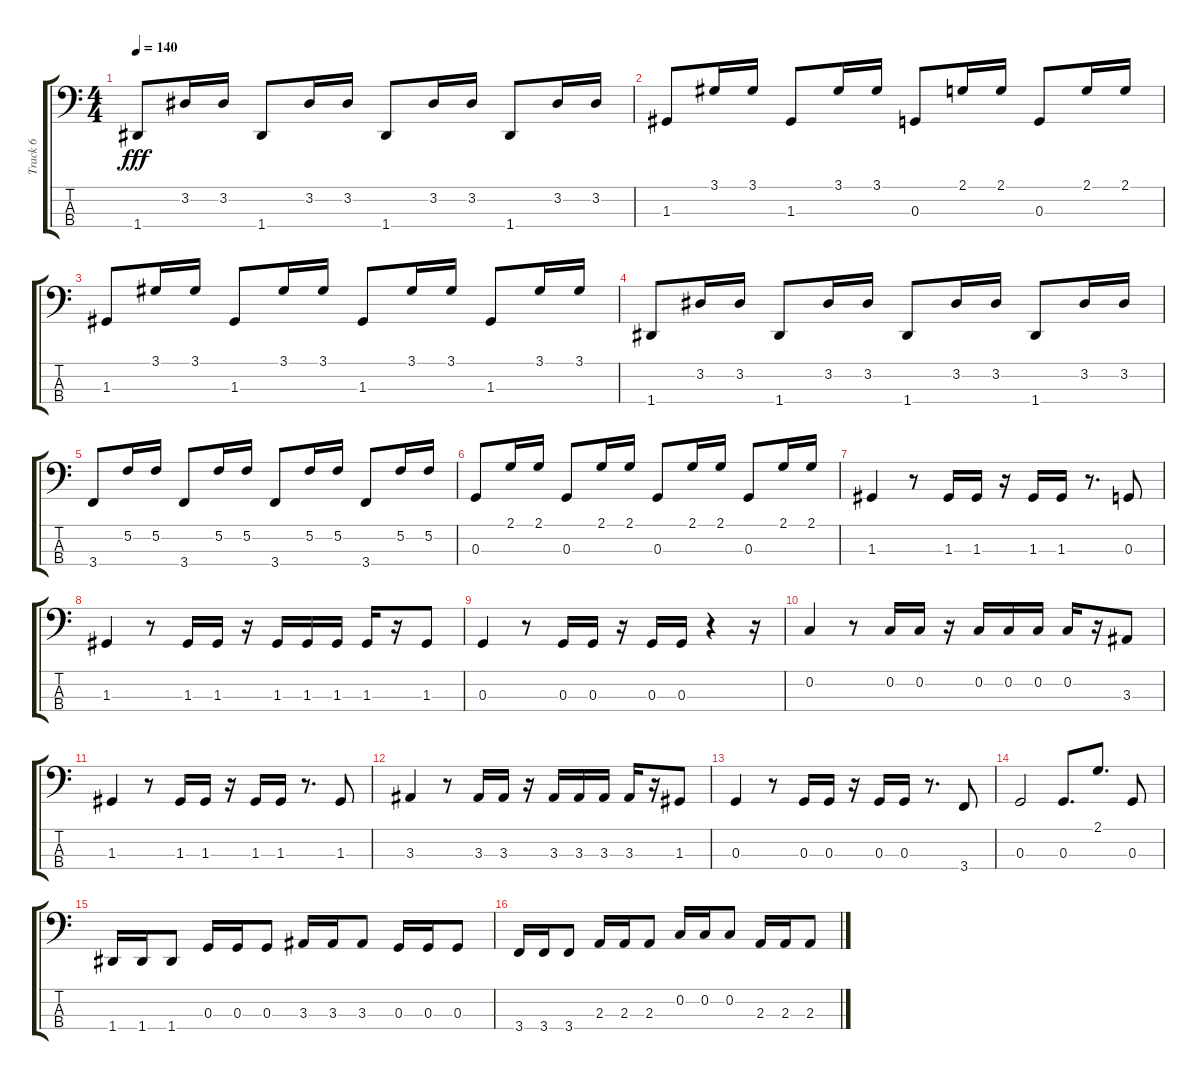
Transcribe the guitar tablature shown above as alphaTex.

\track ("Track 6" "Track 6") {instrument electricbassfinger}
\staff {score tabs}
\tuning (F2 C2 G1 D1) {hide}
\ts (4 4)
\tempo 140
\clef f4
\ks c
1.4.8{dy fff} 3.2.16 3.2.16 1.4.8 3.2.16 3.2.16 1.4.8 3.2.16 3.2.16 1.4.8 3.2.16 3.2.16 |
1.3.8 3.1.16 3.1.16 1.3.8 3.1.16 3.1.16 0.3.8 2.1.16 2.1.16 0.3.8 2.1.16 2.1.16 |
1.3.8 3.1.16 3.1.16 1.3.8 3.1.16 3.1.16 1.3.8 3.1.16 3.1.16 1.3.8 3.1.16 3.1.16 |
1.4.8 3.2.16 3.2.16 1.4.8 3.2.16 3.2.16 1.4.8 3.2.16 3.2.16 1.4.8 3.2.16 3.2.16 |
3.4.8 5.2.16 5.2.16 3.4.8 5.2.16 5.2.16 3.4.8 5.2.16 5.2.16 3.4.8 5.2.16 5.2.16 |
0.3.8 2.1.16 2.1.16 0.3.8 2.1.16 2.1.16 0.3.8 2.1.16 2.1.16 0.3.8 2.1.16 2.1.16 |
1.3.4 r.8 1.3.16 1.3.16 r.16 1.3.16 1.3.16 r.8{d} 0.3.8 |
1.3.4 r.8 1.3.16 1.3.16 r.16 1.3.16 1.3.16 1.3.16 1.3.16 r.16 1.3.8 |
0.3.4 r.8 0.3.16 0.3.16 r.16 0.3.16 0.3.16 r.4 r.16 |
0.2.4 r.8 0.2.16 0.2.16 r.16 0.2.16 0.2.16 0.2.16 0.2.16 r.16 3.3.8 |
1.3.4 r.8 1.3.16 1.3.16 r.16 1.3.16 1.3.16 r.8{d} 1.3.8 |
3.3.4 r.8 3.3.16 3.3.16 r.16 3.3.16 3.3.16 3.3.16 3.3.16 r.16 1.3.8 |
0.3.4 r.8 0.3.16 0.3.16 r.16 0.3.16 0.3.16 r.8{d} 3.4.8 |
0.3.2 0.3.8{d} 2.1.8{d} 0.3.8 |
1.4.16 1.4.16 1.4.8 0.3.16 0.3.16 0.3.8 3.3.16 3.3.16 3.3.8 0.3.16 0.3.16 0.3.8 |
3.4.16 3.4.16 3.4.8 2.3.16 2.3.16 2.3.8 0.2.16 0.2.16 0.2.8 2.3.16 2.3.16 2.3.8
